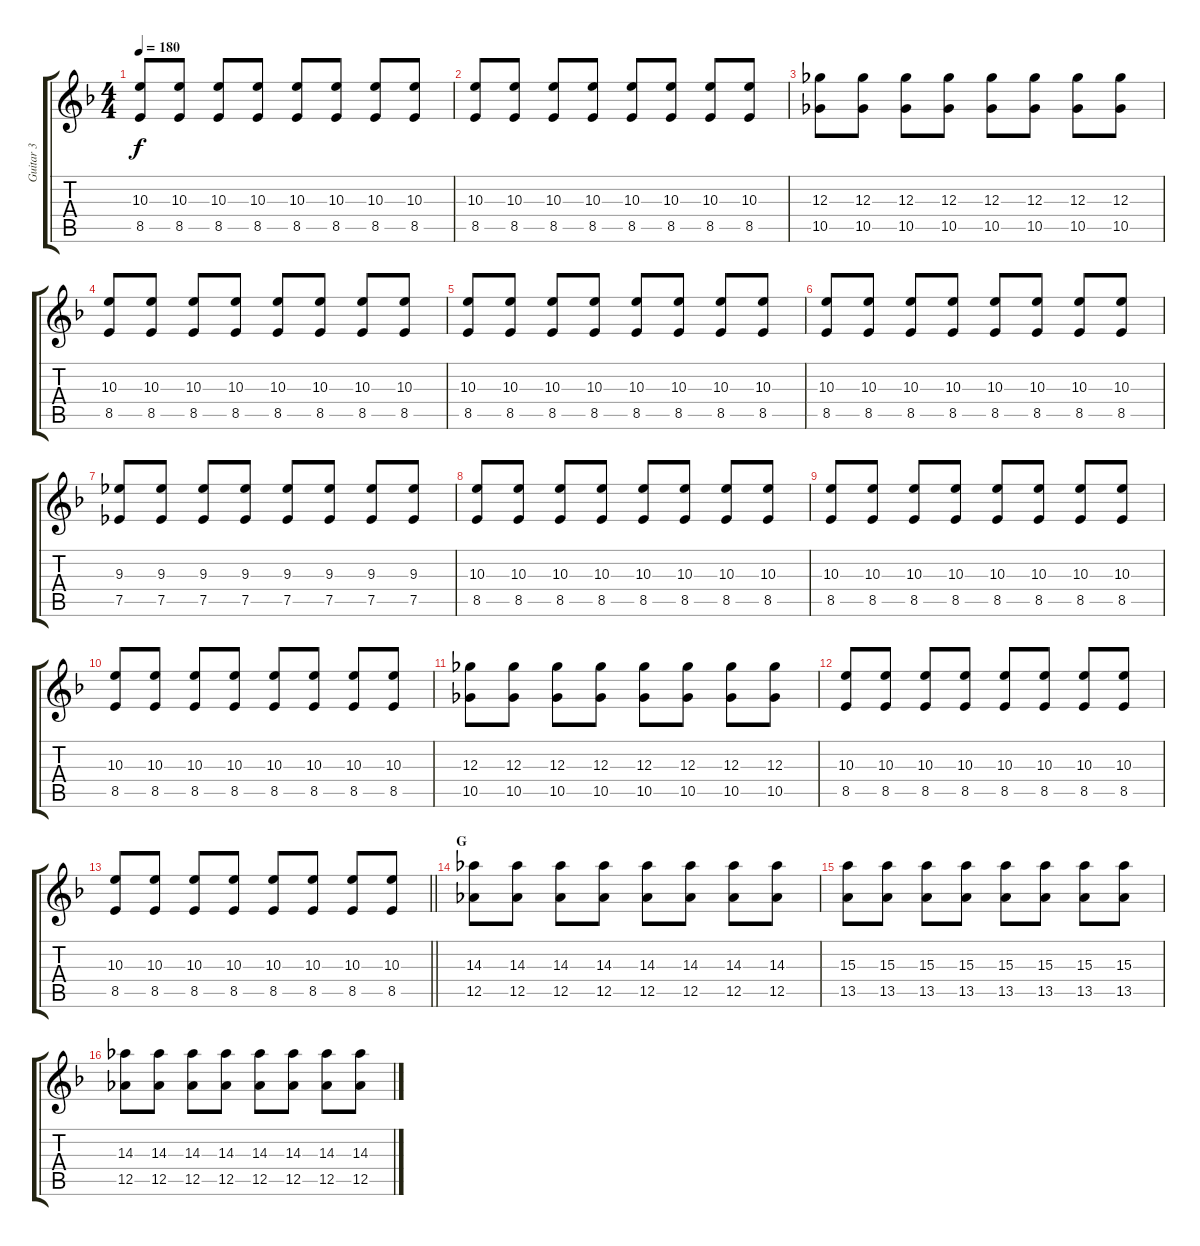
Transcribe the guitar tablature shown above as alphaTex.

\track ("Guitar 3" "Guitar 3") {instrument distortionguitar}
\staff {score tabs}
\tuning (Eb4 Bb3 Gb3 Db3 Ab2 Eb2) {hide}
\ts (4 4)
\tempo 180
\clef g2
\ks dminor
(10.3 8.5).8{dy f} (10.3 8.5).8 (10.3 8.5).8 (10.3 8.5).8 (10.3 8.5).8 (10.3 8.5).8 (10.3 8.5).8 (10.3 8.5).8 |
(10.3 8.5).8 (10.3 8.5).8 (10.3 8.5).8 (10.3 8.5).8 (10.3 8.5).8 (10.3 8.5).8 (10.3 8.5).8 (10.3 8.5).8 |
(12.3 10.5).8 (12.3 10.5).8 (12.3 10.5).8 (12.3 10.5).8 (12.3 10.5).8 (12.3 10.5).8 (12.3 10.5).8 (12.3 10.5).8 |
(10.3 8.5).8 (10.3 8.5).8 (10.3 8.5).8 (10.3 8.5).8 (10.3 8.5).8 (10.3 8.5).8 (10.3 8.5).8 (10.3 8.5).8 |
(10.3 8.5).8 (10.3 8.5).8 (10.3 8.5).8 (10.3 8.5).8 (10.3 8.5).8 (10.3 8.5).8 (10.3 8.5).8 (10.3 8.5).8 |
(10.3 8.5).8 (10.3 8.5).8 (10.3 8.5).8 (10.3 8.5).8 (10.3 8.5).8 (10.3 8.5).8 (10.3 8.5).8 (10.3 8.5).8 |
(9.3 7.5).8 (9.3 7.5).8 (9.3 7.5).8 (9.3 7.5).8 (9.3 7.5).8 (9.3 7.5).8 (9.3 7.5).8 (9.3 7.5).8 |
(10.3 8.5).8 (10.3 8.5).8 (10.3 8.5).8 (10.3 8.5).8 (10.3 8.5).8 (10.3 8.5).8 (10.3 8.5).8 (10.3 8.5).8 |
(10.3 8.5).8 (10.3 8.5).8 (10.3 8.5).8 (10.3 8.5).8 (10.3 8.5).8 (10.3 8.5).8 (10.3 8.5).8 (10.3 8.5).8 |
(10.3 8.5).8 (10.3 8.5).8 (10.3 8.5).8 (10.3 8.5).8 (10.3 8.5).8 (10.3 8.5).8 (10.3 8.5).8 (10.3 8.5).8 |
(12.3 10.5).8 (12.3 10.5).8 (12.3 10.5).8 (12.3 10.5).8 (12.3 10.5).8 (12.3 10.5).8 (12.3 10.5).8 (12.3 10.5).8 |
(10.3 8.5).8 (10.3 8.5).8 (10.3 8.5).8 (10.3 8.5).8 (10.3 8.5).8 (10.3 8.5).8 (10.3 8.5).8 (10.3 8.5).8 |
\barLineRight lightlight
(10.3 8.5).8 (10.3 8.5).8 (10.3 8.5).8 (10.3 8.5).8 (10.3 8.5).8 (10.3 8.5).8 (10.3 8.5).8 (10.3 8.5).8 |
\section ("" "G")
(14.3 12.5).8 (14.3 12.5).8 (14.3 12.5).8 (14.3 12.5).8 (14.3 12.5).8 (14.3 12.5).8 (14.3 12.5).8 (14.3 12.5).8 |
(15.3 13.5).8 (15.3 13.5).8 (15.3 13.5).8 (15.3 13.5).8 (15.3 13.5).8 (15.3 13.5).8 (15.3 13.5).8 (15.3 13.5).8 |
(14.3 12.5).8 (14.3 12.5).8 (14.3 12.5).8 (14.3 12.5).8 (14.3 12.5).8 (14.3 12.5).8 (14.3 12.5).8 (14.3 12.5).8
